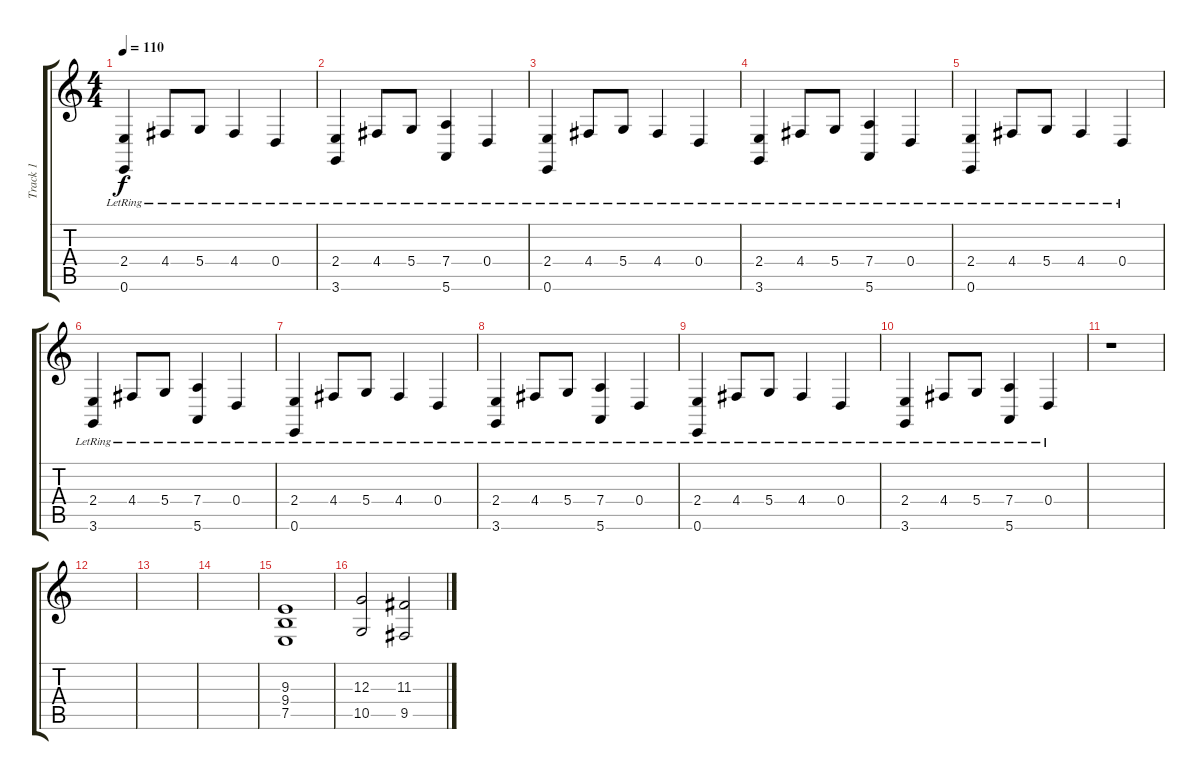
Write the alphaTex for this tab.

\track ("Track 1" "Track 1") {instrument stringensemble1}
\staff {score tabs}
\tuning (E4 B3 G3 D3 A2 E2) {hide}
\ts (4 4)
\tempo 110
\clef g2
\ks c
(2.4{lr} 0.6{lr}).4{dy f} 4.4{lr}.8 5.4{lr}.8 4.4{lr}.4 0.4{lr}.4 |
(2.4{lr} 3.6{lr}).4 4.4{lr}.8 5.4{lr}.8 (7.4{lr} 5.6{lr}).4 0.4{lr}.4 |
(2.4{lr} 0.6{lr}).4 4.4{lr}.8 5.4{lr}.8 4.4{lr}.4 0.4{lr}.4 |
(2.4{lr} 3.6{lr}).4 4.4{lr}.8 5.4{lr}.8 (7.4{lr} 5.6{lr}).4 0.4{lr}.4 |
(2.4{lr} 0.6{lr}).4 4.4{lr}.8 5.4{lr}.8 4.4{lr}.4 0.4{lr}.4 |
(2.4{lr} 3.6{lr}).4 4.4{lr}.8 5.4{lr}.8 (7.4{lr} 5.6{lr}).4 0.4{lr}.4 |
(2.4{lr} 0.6{lr}).4 4.4{lr}.8 5.4{lr}.8 4.4{lr}.4 0.4{lr}.4 |
(2.4{lr} 3.6{lr}).4 4.4{lr}.8 5.4{lr}.8 (7.4{lr} 5.6{lr}).4 0.4{lr}.4 |
(2.4{lr} 0.6{lr}).4 4.4{lr}.8 5.4{lr}.8 4.4{lr}.4 0.4{lr}.4 |
(2.4{lr} 3.6{lr}).4 4.4{lr}.8 5.4{lr}.8 (7.4{lr} 5.6{lr}).4 0.4{lr}.4 |
r.1 |
|
|
|
(9.3 9.4 7.5).1 |
(12.3 10.5).2 (11.3 9.5).2
